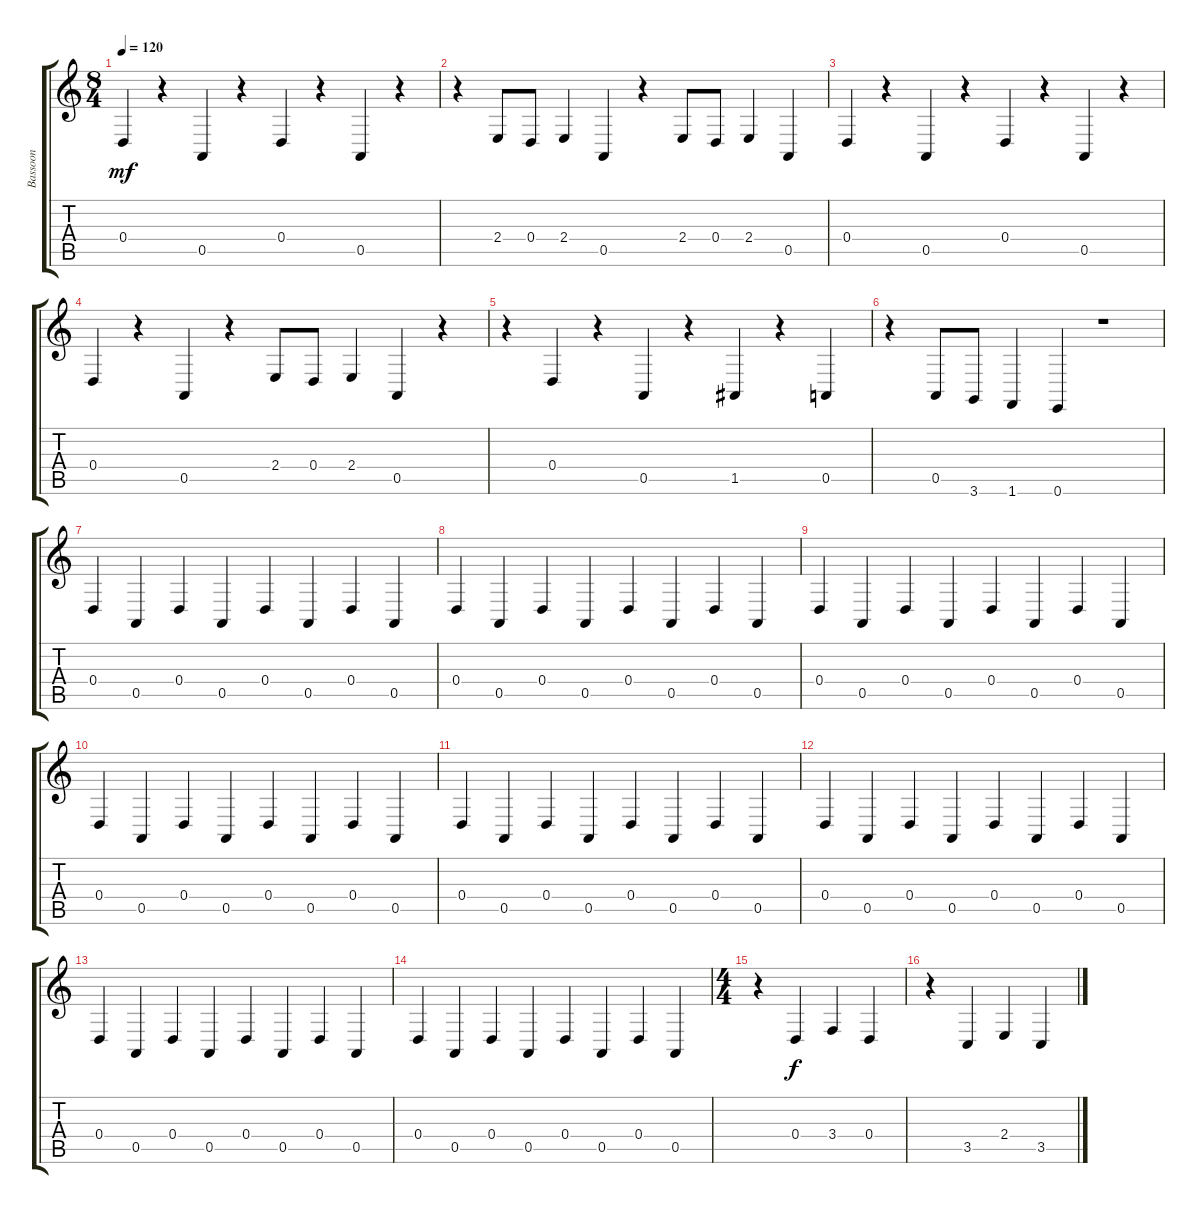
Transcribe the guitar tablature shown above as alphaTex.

\track ("Bassoon" "Bassoon") {instrument bassoon}
\staff {score tabs}
\tuning (E4 B3 G3 D3 A2 E2) {hide}
\ts (8 4)
\tempo 120
\clef g2
\ks c
0.4.4{dy mf} r.4 0.5.4 r.4 0.4.4 r.4 0.5.4 r.4 |
r.4 2.4.8 0.4.8 2.4.4 0.5.4 r.4 2.4.8 0.4.8 2.4.4 0.5.4 |
0.4.4 r.4 0.5.4 r.4 0.4.4 r.4 0.5.4 r.4 |
0.4.4 r.4 0.5.4 r.4 2.4.8 0.4.8 2.4.4 0.5.4 r.4 |
r.4 0.4.4 r.4 0.5.4 r.4 1.5.4 r.4 0.5.4 |
r.4 0.5.8 3.6.8 1.6.4 0.6.4 r.1 |
0.4.4 0.5.4 0.4.4 0.5.4 0.4.4 0.5.4 0.4.4 0.5.4 |
0.4.4 0.5.4 0.4.4 0.5.4 0.4.4 0.5.4 0.4.4 0.5.4 |
0.4.4 0.5.4 0.4.4 0.5.4 0.4.4 0.5.4 0.4.4 0.5.4 |
0.4.4 0.5.4 0.4.4 0.5.4 0.4.4 0.5.4 0.4.4 0.5.4 |
0.4.4 0.5.4 0.4.4 0.5.4 0.4.4 0.5.4 0.4.4 0.5.4 |
0.4.4 0.5.4 0.4.4 0.5.4 0.4.4 0.5.4 0.4.4 0.5.4 |
0.4.4 0.5.4 0.4.4 0.5.4 0.4.4 0.5.4 0.4.4 0.5.4 |
0.4.4 0.5.4 0.4.4 0.5.4 0.4.4 0.5.4 0.4.4 0.5.4 |
\ts (4 4)
r.4 0.4.4{dy f} 3.4.4 0.4.4 |
r.4 3.5.4 2.4.4 3.5.4
